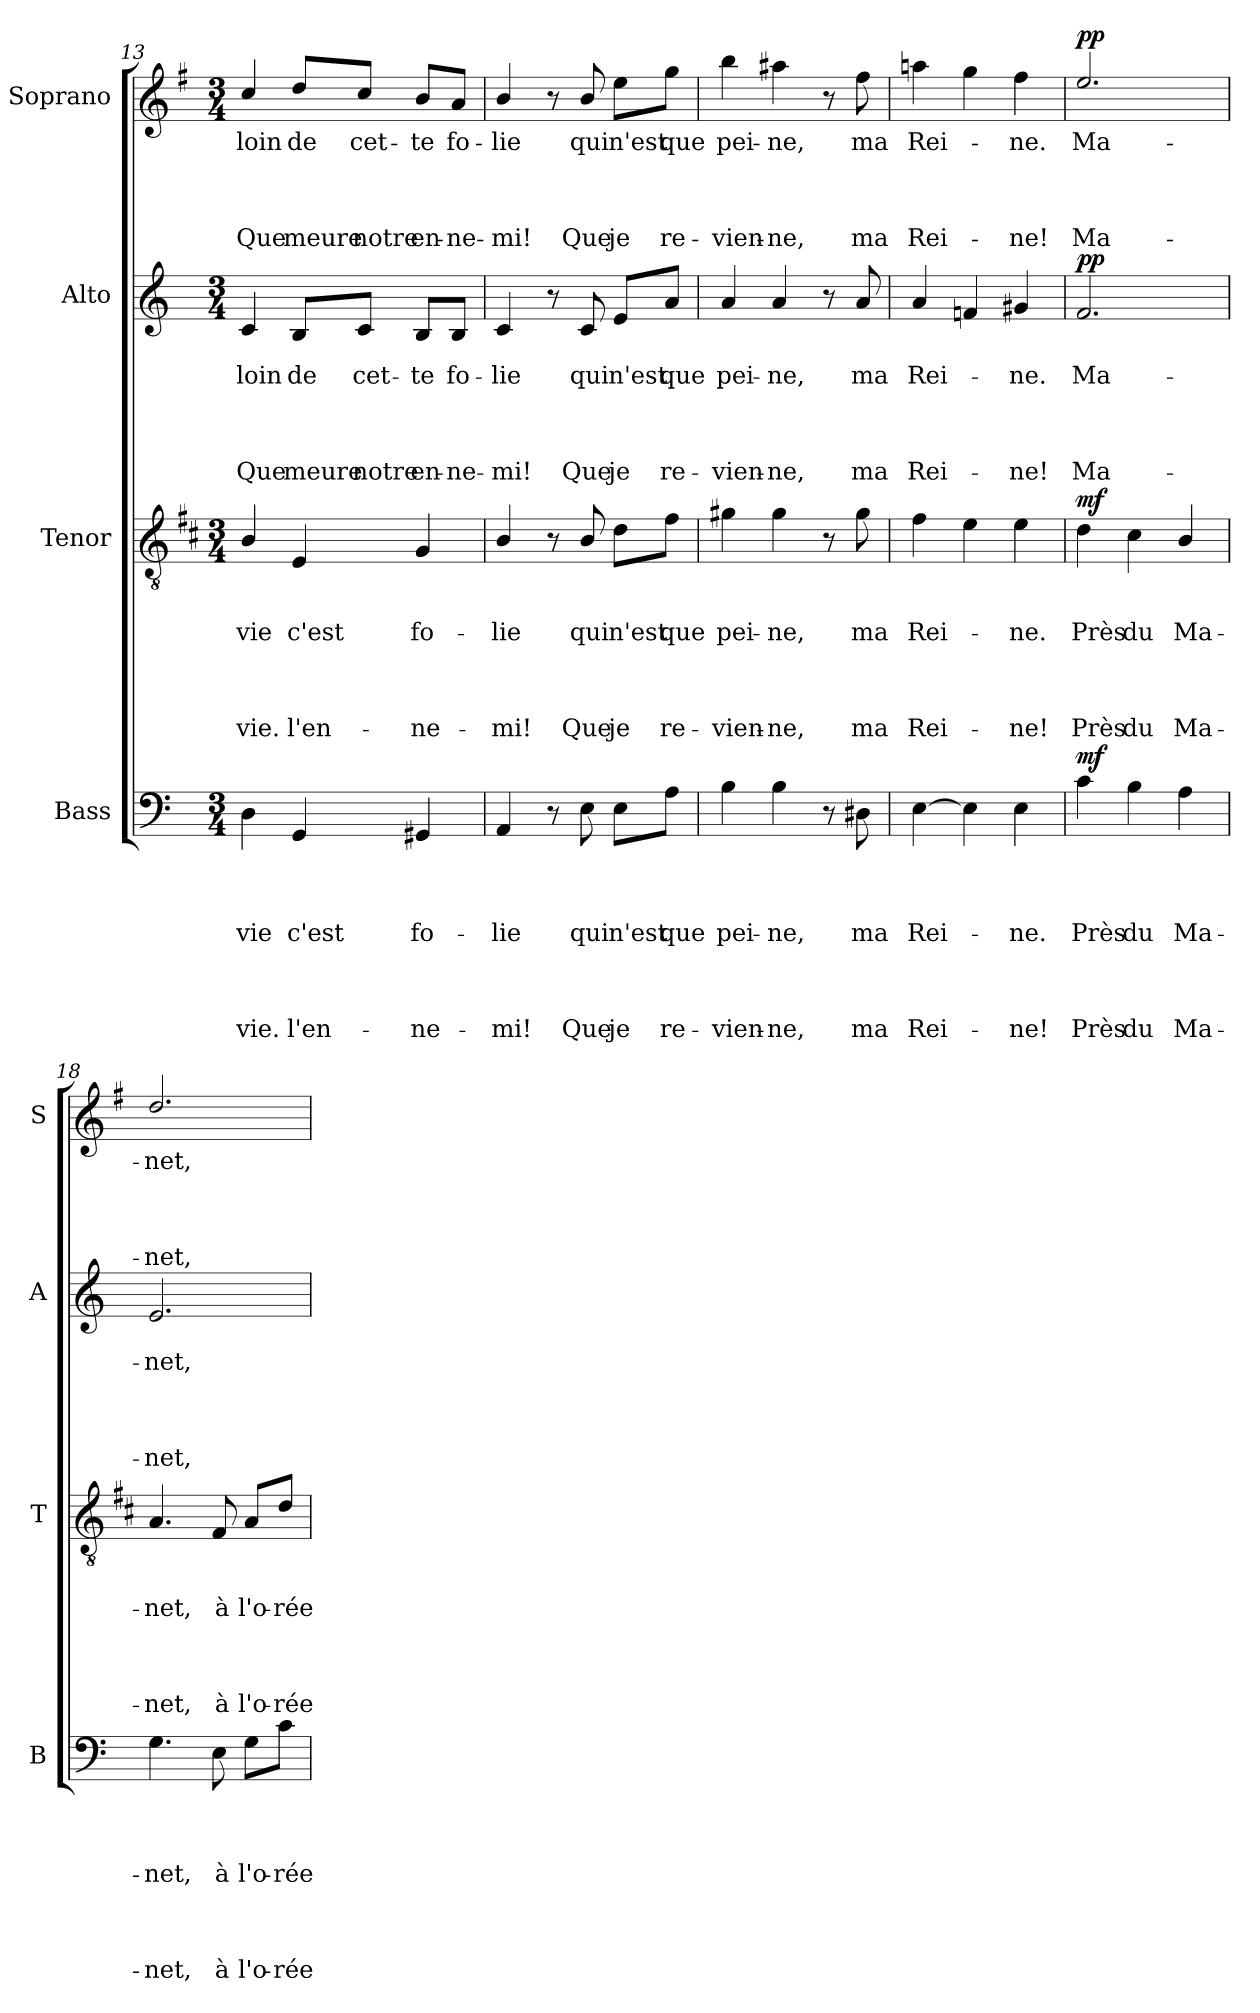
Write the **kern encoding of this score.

**kern	**text	**text	**text	**text	**text	**text	**text	**text	**dynam	**kern	**text	**text	**text	**text	**text	**text	**text	**dynam	**kern	**text	**text	**text	**text	**text	**text	**dynam	**kern	**text	**text	**text	**text	**text	**dynam
*part4	*part4	*part4	*part4	*part4	*part4	*part4	*part4	*part4	*part4	*part3	*part3	*part3	*part3	*part3	*part3	*part3	*part3	*part3	*part2	*part2	*part2	*part2	*part2	*part2	*part2	*part2	*part1	*part1	*part1	*part1	*part1	*part1	*part1
*staff4	*staff4	*staff4	*staff4	*staff4	*staff4	*staff4	*staff4	*staff4	*staff4	*staff3	*staff3	*staff3	*staff3	*staff3	*staff3	*staff3	*staff3	*staff3	*staff2	*staff2	*staff2	*staff2	*staff2	*staff2	*staff2	*staff2	*staff1	*staff1	*staff1	*staff1	*staff1	*staff1	*staff1
*I"Bass	*	*	*	*	*	*	*	*	*	*I"Tenor	*	*	*	*	*	*	*	*	*I"Alto	*	*	*	*	*	*	*	*I"Soprano	*	*	*	*	*	*
*I'B	*	*	*	*	*	*	*	*	*	*I'T	*	*	*	*	*	*	*	*	*I'A	*	*	*	*	*	*	*	*I'S	*	*	*	*	*	*
!!LO:LB:g=z
*clefF4	*	*	*	*	*	*	*	*	*	*clefGv2	*	*	*	*	*	*	*	*	*clefG2	*	*	*	*	*	*	*	*clefG2	*	*	*	*	*	*
*	*	*	*	*	*	*	*	*	*	*ITrd1c2	*	*	*	*	*	*	*	*	*	*	*	*	*	*	*	*	*ITrd4c7	*	*	*	*	*	*
*k[]	*	*	*	*	*	*	*	*	*	*k[]	*	*	*	*	*	*	*	*	*k[]	*	*	*	*	*	*	*	*k[]	*	*	*	*	*	*
*a:	*	*	*	*	*	*	*	*	*	*a:	*	*	*	*	*	*	*	*	*a:	*	*	*	*	*	*	*	*a:	*	*	*	*	*	*
*M3/4	*	*	*	*	*	*	*	*	*	*M3/4	*	*	*	*	*	*	*	*	*M3/4	*	*	*	*	*	*	*	*M3/4	*	*	*	*	*	*
=13	=13	=13	=13	=13	=13	=13	=13	=13	=13	=13	=13	=13	=13	=13	=13	=13	=13	=13	=13	=13	=13	=13	=13	=13	=13	=13	=13	=13	=13	=13	=13	=13	=13
!	!	!	!	!LO:LY:b	!	!	!	!LO:LY:b	!	!	!	!	!LO:LY:b	!	!	!	!LO:LY:b	!	!	!	!LO:LY:b	!	!	!	!LO:LY:b	!	!	!LO:LY:b	!	!	!	!LO:LY:b	!
4D\	.	.	.	vie	.	.	.	vie.	.	4A/	.	.	vie	.	.	.	vie.	.	4c/	.	loin	.	.	.	Que	.	4f/	loin	.	.	.	Que	.
!	!	!	!	!LO:LY:b	!	!	!	!LO:LY:b	!	!	!	!	!LO:LY:b	!	!	!	!LO:LY:b	!	!	!	!LO:LY:b	!	!	!	!LO:LY:b	!	!	!LO:LY:b	!	!	!	!LO:LY:b	!
4GG/	.	.	.	c'est	.	.	.	l'en-	.	4D/	.	.	c'est	.	.	.	l'en-	.	8B/L	.	de	.	.	.	meure	.	8g/L	de	.	.	.	meure	.
!	!	!	!	!	!	!	!	!	!	!	!	!	!	!	!	!	!	!	!	!	!LO:LY:b	!	!	!	!LO:LY:b	!	!	!LO:LY:b	!	!	!	!LO:LY:b	!
.	.	.	.	.	.	.	.	.	.	.	.	.	.	.	.	.	.	.	8c/J	.	cet-	.	.	.	notre	.	8f/J	cet-	.	.	.	notre	.
!	!	!	!	!LO:LY:b	!	!	!	!LO:LY:b	!	!	!	!	!LO:LY:b	!	!	!	!LO:LY:b	!	!	!	!LO:LY:b	!	!	!	!LO:LY:b	!	!	!LO:LY:b	!	!	!	!LO:LY:b	!
4GG#X/	.	.	.	fo-	.	.	.	-ne-	.	4F/	.	.	fo-	.	.	.	-ne-	.	8B/L	.	-te	.	.	.	en-	.	8e/L	-te	.	.	.	en-	.
!	!	!	!	!	!	!	!	!	!	!	!	!	!	!	!	!	!	!	!	!	!LO:LY:b	!	!	!	!LO:LY:b	!	!	!LO:LY:b	!	!	!	!LO:LY:b	!
.	.	.	.	.	.	.	.	.	.	.	.	.	.	.	.	.	.	.	8B/J	.	fo-	.	.	.	-ne-	.	8d/J	fo-	.	.	.	-ne-	.
=14	=14	=14	=14	=14	=14	=14	=14	=14	=14	=14	=14	=14	=14	=14	=14	=14	=14	=14	=14	=14	=14	=14	=14	=14	=14	=14	=14	=14	=14	=14	=14	=14	=14
!	!	!	!	!LO:LY:b	!	!	!	!LO:LY:b	!	!	!	!	!LO:LY:b	!	!	!	!LO:LY:b	!	!	!	!LO:LY:b	!	!	!	!LO:LY:b	!	!	!LO:LY:b	!	!	!	!LO:LY:b	!
4AA/	.	.	.	-lie	.	.	.	-mi!	.	4A/	.	.	-lie	.	.	.	-mi!	.	4c/	.	-lie	.	.	.	-mi!	.	4e/	-lie	.	.	.	-mi!	.
8r	.	.	.	.	.	.	.	.	.	8r	.	.	.	.	.	.	.	.	8r	.	.	.	.	.	.	.	8r	.	.	.	.	.	.
!	!	!	!	!LO:LY:b	!	!	!	!LO:LY:b	!	!	!	!	!LO:LY:b	!	!	!	!LO:LY:b	!	!	!	!LO:LY:b	!	!	!	!LO:LY:b	!	!	!LO:LY:b	!	!	!	!LO:LY:b	!
8E\	.	.	.	qui	.	.	.	Que	.	8A/	.	.	qui	.	.	.	Que	.	8c/	.	qui	.	.	.	Que	.	8e/	qui	.	.	.	Que	.
!	!	!	!	!LO:LY:b	!	!	!	!LO:LY:b	!	!	!	!	!LO:LY:b	!	!	!	!LO:LY:b	!	!	!	!LO:LY:b	!	!	!	!LO:LY:b	!	!	!LO:LY:b	!	!	!	!LO:LY:b	!
8E\L	.	.	.	n'est	.	.	.	je	.	8c\L	.	.	n'est	.	.	.	je	.	8e/L	.	n'est	.	.	.	je	.	8a\L	n'est	.	.	.	je	.
!	!	!	!	!LO:LY:b	!	!	!	!LO:LY:b	!	!	!	!	!LO:LY:b	!	!	!	!LO:LY:b	!	!	!	!LO:LY:b	!	!	!	!LO:LY:b	!	!	!LO:LY:b	!	!	!	!LO:LY:b	!
8A\J	.	.	.	que	.	.	.	re-	.	8e\J	.	.	que	.	.	.	re-	.	8a/J	.	que	.	.	.	re-	.	8cc\J	que	.	.	.	re-	.
=15	=15	=15	=15	=15	=15	=15	=15	=15	=15	=15	=15	=15	=15	=15	=15	=15	=15	=15	=15	=15	=15	=15	=15	=15	=15	=15	=15	=15	=15	=15	=15	=15	=15
!	!	!	!	!LO:LY:b	!	!	!	!LO:LY:b	!	!	!	!	!LO:LY:b	!	!	!	!LO:LY:b	!	!	!	!LO:LY:b	!	!	!	!LO:LY:b	!	!	!LO:LY:b	!	!	!	!LO:LY:b	!
4B\	.	.	.	pei-	.	.	.	-vien-	.	4f#X\	.	.	pei-	.	.	.	-vien-	.	4a/	.	pei-	.	.	.	-vien-	.	4ee\	pei-	.	.	.	-vien-	.
!	!	!	!	!LO:LY:b	!	!	!	!LO:LY:b	!	!	!	!	!LO:LY:b	!	!	!	!LO:LY:b	!	!	!	!LO:LY:b	!	!	!	!LO:LY:b	!	!	!LO:LY:b	!	!	!	!LO:LY:b	!
4B\	.	.	.	-ne,	.	.	.	-ne,	.	4f#\	.	.	-ne,	.	.	.	-ne,	.	4a/	.	-ne,	.	.	.	-ne,	.	4dd#X\	-ne,	.	.	.	-ne,	.
8r	.	.	.	.	.	.	.	.	.	8r	.	.	.	.	.	.	.	.	8r	.	.	.	.	.	.	.	8r	.	.	.	.	.	.
!	!	!	!	!LO:LY:b	!	!	!	!LO:LY:b	!	!	!	!	!LO:LY:b	!	!	!	!LO:LY:b	!	!	!	!LO:LY:b	!	!	!	!LO:LY:b	!	!	!LO:LY:b	!	!	!	!LO:LY:b	!
8D#X\	.	.	.	ma	.	.	.	ma	.	8f#\	.	.	ma	.	.	.	ma	.	8a/	.	ma	.	.	.	ma	.	8b\	ma	.	.	.	ma	.
=16	=16	=16	=16	=16	=16	=16	=16	=16	=16	=16	=16	=16	=16	=16	=16	=16	=16	=16	=16	=16	=16	=16	=16	=16	=16	=16	=16	=16	=16	=16	=16	=16	=16
!	!	!	!	!LO:LY:b	!	!	!	!LO:LY:b	!	!	!	!	!LO:LY:b	!	!	!	!LO:LY:b	!	!	!	!LO:LY:b	!	!	!	!LO:LY:b	!	!	!LO:LY:b	!	!	!	!LO:LY:b	!
[4E\	.	.	.	Rei-	.	.	.	Rei-	.	4e\	.	.	Rei-	.	.	.	Rei-	.	4a/	.	Rei-	.	.	.	Rei-	.	4ddni\	Rei-	.	.	.	Rei-	.
4E\]	.	.	.	.	.	.	.	.	.	4d\	.	.	.	.	.	.	.	.	4fni/	.	.	.	.	.	.	.	4cc\	.	.	.	.	.	.
!	!	!	!	!LO:LY:b	!	!	!	!LO:LY:b	!	!	!	!	!LO:LY:b	!	!	!	!LO:LY:b	!	!	!	!LO:LY:b	!	!	!	!LO:LY:b	!	!	!LO:LY:b	!	!	!	!LO:LY:b	!
4E\	.	.	.	-ne.	.	.	.	-ne!	.	4d\	.	.	-ne.	.	.	.	-ne!	.	4g#X/	.	-ne.	.	.	.	-ne!	.	4b\	-ne.	.	.	.	-ne!	.
=17	=17	=17	=17	=17	=17	=17	=17	=17	=17	=17	=17	=17	=17	=17	=17	=17	=17	=17	=17	=17	=17	=17	=17	=17	=17	=17	=17	=17	=17	=17	=17	=17	=17
!	!	!	!	!LO:LY:b	!	!	!	!LO:LY:b	!LO:DY:a	!	!	!	!LO:LY:b	!	!	!	!LO:LY:b	!LO:DY:a	!	!	!LO:LY:b	!	!	!	!LO:LY:b	!LO:DY:a	!	!LO:LY:b	!	!	!	!LO:LY:b	!LO:DY:a
4c\	.	.	.	Près	.	.	.	Près	mf	4c\	.	.	Près	.	.	.	Près	mf	2.f/	.	Ma-	.	.	.	Ma-	pp	2.a/	Ma-	.	.	.	Ma-	pp
!	!	!	!	!LO:LY:b	!	!	!	!LO:LY:b	!	!	!	!	!LO:LY:b	!	!	!	!LO:LY:b	!	!	!	!	!	!	!	!	!	!	!	!	!	!	!	!
4B\	.	.	.	du	.	.	.	du	.	4B\	.	.	du	.	.	.	du	.	.	.	.	.	.	.	.	.	.	.	.	.	.	.	.
!	!	!	!	!LO:LY:b	!	!	!	!LO:LY:b	!	!	!	!	!LO:LY:b	!	!	!	!LO:LY:b	!	!	!	!	!	!	!	!	!	!	!	!	!	!	!	!
4A\	.	.	.	Ma-	.	.	.	Ma-	.	4A/	.	.	Ma-	.	.	.	Ma-	.	.	.	.	.	.	.	.	.	.	.	.	.	.	.	.
=18	=18	=18	=18	=18	=18	=18	=18	=18	=18	=18	=18	=18	=18	=18	=18	=18	=18	=18	=18	=18	=18	=18	=18	=18	=18	=18	=18	=18	=18	=18	=18	=18	=18
!	!	!	!	!LO:LY:b	!	!	!	!LO:LY:b	!	!	!	!	!LO:LY:b	!	!	!	!LO:LY:b	!	!	!	!LO:LY:b	!	!	!	!LO:LY:b	!	!	!LO:LY:b	!	!	!	!LO:LY:b	!
4.G\	.	.	.	-net,	.	.	.	-net,	.	4.G/	.	.	-net,	.	.	.	-net,	.	2.e/	.	-net,	.	.	.	-net,	.	2.g/	-net,	.	.	.	-net,	.
!	!	!	!	!LO:LY:b	!	!	!	!LO:LY:b	!	!	!	!	!LO:LY:b	!	!	!	!LO:LY:b	!	!	!	!	!	!	!	!	!	!	!	!	!	!	!	!
8E\	.	.	.	à	.	.	.	à	.	8E/	.	.	à	.	.	.	à	.	.	.	.	.	.	.	.	.	.	.	.	.	.	.	.
!	!	!	!	!LO:LY:b	!	!	!	!LO:LY:b	!	!	!	!	!LO:LY:b	!	!	!	!LO:LY:b	!	!	!	!	!	!	!	!	!	!	!	!	!	!	!	!
8G\L	.	.	.	l'o-	.	.	.	l'o-	.	8G/L	.	.	l'o-	.	.	.	l'o-	.	.	.	.	.	.	.	.	.	.	.	.	.	.	.	.
!	!	!	!	!LO:LY:b	!	!	!	!LO:LY:b	!	!	!	!	!LO:LY:b	!	!	!	!LO:LY:b	!	!	!	!	!	!	!	!	!	!	!	!	!	!	!	!
8c\J	.	.	.	-rée	.	.	.	-rée	.	8c/J	.	.	-rée	.	.	.	-rée	.	.	.	.	.	.	.	.	.	.	.	.	.	.	.	.
=	=	=	=	=	=	=	=	=	=	=	=	=	=	=	=	=	=	=	=	=	=	=	=	=	=	=	=	=	=	=	=	=	=
*-	*-	*-	*-	*-	*-	*-	*-	*-	*-	*-	*-	*-	*-	*-	*-	*-	*-	*-	*-	*-	*-	*-	*-	*-	*-	*-	*-	*-	*-	*-	*-	*-	*-
